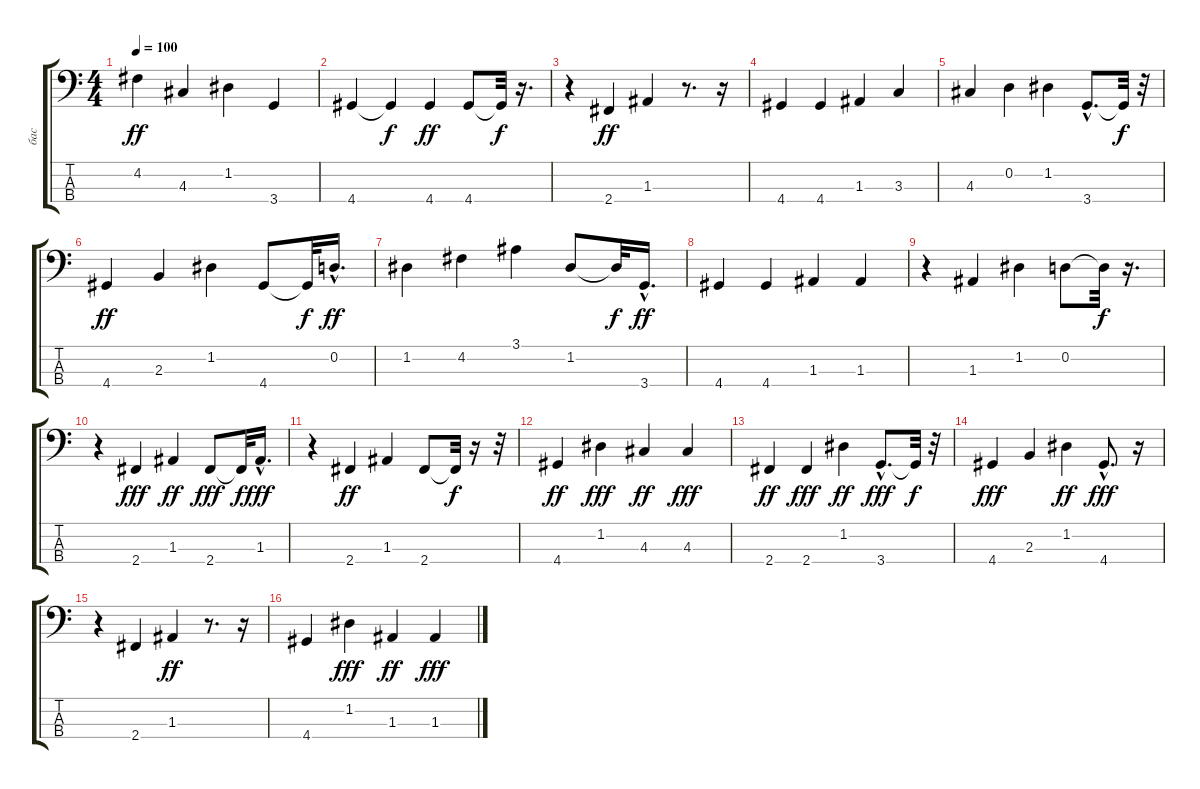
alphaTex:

\track ("бас" "бас") {instrument acousticbass}
\staff {score tabs}
\tuning (G2 D2 A1 E1) {hide}
\ts (4 4)
\tempo 100
\clef f4
\ks c
4.2.4{dy ff} 4.3.4 1.2.4 3.4.4 |
4.4.4 4.4{t}.4{dy f} 4.4.4{dy ff} 4.4.8 4.4{t}.32{dy f} r.16{d} |
r.4 2.4.4{dy ff} 1.3.4 r.8{d} r.16 |
4.4.4 4.4.4 1.3.4 3.3.4 |
4.3.4 0.2.4 1.2.4 3.4{hac}.8{d} 3.4{t}.32{dy f} r.32 |
4.4.4{dy ff} 2.3.4 1.2.4 4.4.8 4.4{t}.32{dy f} 0.2{hac}.16{d dy ff} |
1.2.4 4.2.4 3.1.4 1.2.8 1.2{t}.32{dy f} 3.4{hac}.16{d dy ff} |
4.4.4 4.4.4 1.3.4 1.3.4 |
r.4 1.3.4 1.2.4 0.2.8 0.2{t}.32{dy f} r.16{d} |
r.4 2.4.4{dy fff} 1.3.4{dy ff} 2.4.8{dy fff} 2.4{t}.32{dy f} 1.3{hac}.16{d dy fff} |
r.4 2.4.4{dy ff} 1.3.4 2.4.8 2.4{t}.32{dy f} r.16 r.32 |
4.4.4{dy ff} 1.2.4{dy fff} 4.3.4{dy ff} 4.3.4{dy fff} |
2.4.4{dy ff} 2.4.4{dy fff} 1.2.4{dy ff} 3.4{hac}.8{d dy fff} 3.4{t}.32{dy f} r.32 |
4.4.4{dy fff} 2.3.4 1.2.4{dy ff} 4.4{hac}.8{d dy fff} r.16 |
r.4 2.4.4 1.3.4{dy ff} r.8{d} r.16 |
4.4.4 1.2.4{dy fff} 1.3.4{dy ff} 1.3.4{dy fff}
